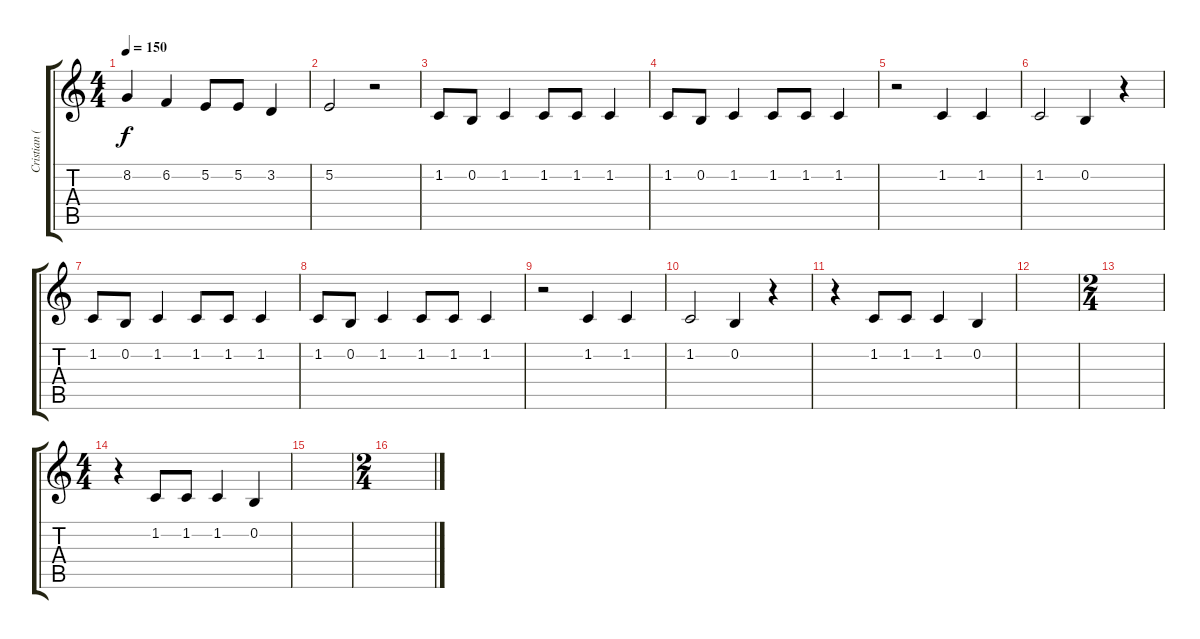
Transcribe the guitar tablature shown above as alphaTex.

\track ("Cristian (Voz)" "Cristian (") {instrument acousticgrandpiano}
\staff {score tabs}
\tuning (E4 B3 G3 D3 A2 E2) {hide}
\ts (4 4)
\tempo 150
\clef g2
\ks c
8.2.4{dy f} 6.2.4 5.2.8 5.2.8 3.2.4 |
5.2.2 r.2 |
1.2.8 0.2.8 1.2.4 1.2.8 1.2.8 1.2.4 |
1.2.8 0.2.8 1.2.4 1.2.8 1.2.8 1.2.4 |
r.2 1.2.4 1.2.4 |
1.2.2 0.2.4 r.4 |
1.2.8 0.2.8 1.2.4 1.2.8 1.2.8 1.2.4 |
1.2.8 0.2.8 1.2.4 1.2.8 1.2.8 1.2.4 |
r.2 1.2.4 1.2.4 |
1.2.2 0.2.4 r.4 |
r.4 1.2.8 1.2.8 1.2.4 0.2.4 |
|
\ts (2 4)
|
\ts (4 4)
r.4 1.2.8 1.2.8 1.2.4 0.2.4 |
|
\ts (2 4)
